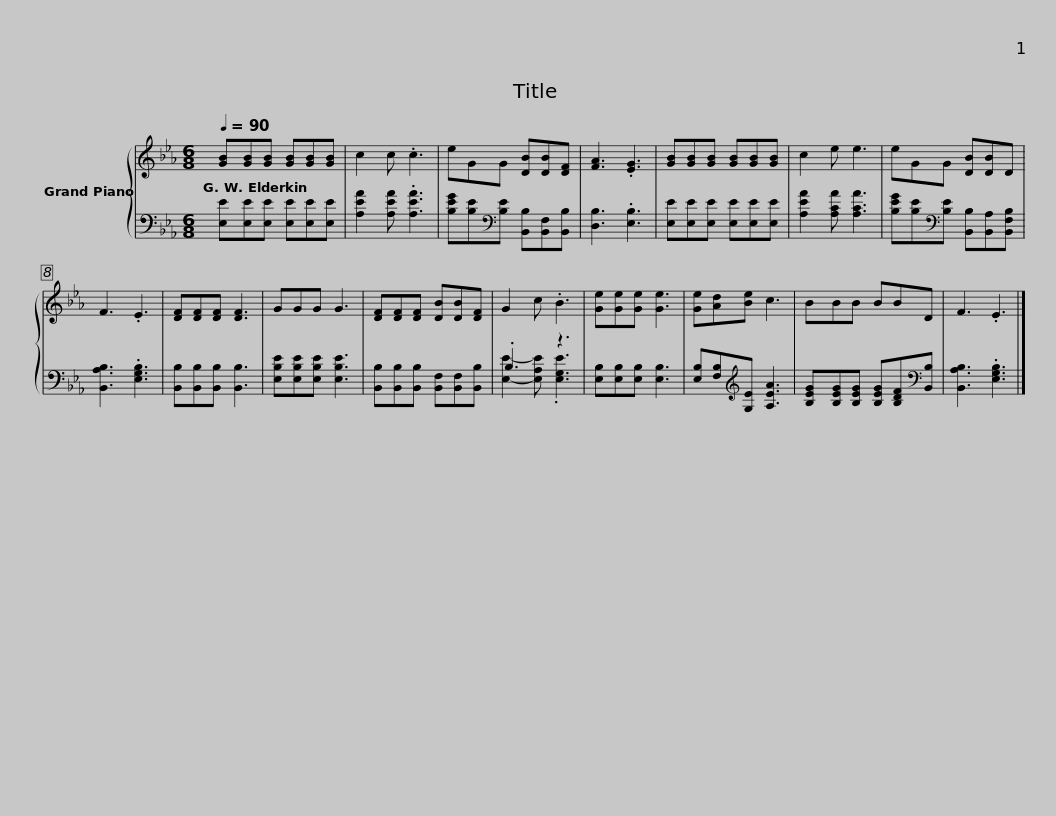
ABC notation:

X:1
%%score { 1 | ( 2 3 ) }
L:1/8
Q:1/4=90
M:6/8
I:linebreak $
K:Eb
V:1 treble
V:2 bass
V:3 bass
V:1
 [GB][GB][GB] [GB][GB][GB] | c2 c .c3 | eGG [DB][DB][DF] | [FA]3 .[EG]3 | [GB][GB][GB] [GB][GB][GB] | %5
 c2 e e3 |$ eGG [DB][DB]D | F3 .E3 | [DF][DF][DF] [DF]3 | GGG G3 | %10
 [DF][DF][DF] [DB][DB][DF] | G2 c .B3 | [Ge][Ge][Ge] [Ge]3 |$ [Ge][Ad][Be] c3 | BBB BBD | %15
 F3 .E3 |] %16
V:2
 [E,E][E,E][E,E] [E,E][E,E][E,E] | [A,EA]2 [A,EA] .[A,EA]3 | [B,EG][B,E][K:bass][B,E] [B,,B,][B,,F,][B,,B,] | [D,B,]3 .[E,B,]3 | [E,E][E,E][E,E] [E,E][E,E][E,E] | %5
 [A,EA]2 [A,CA] [A,CA]3 |$ [B,EG][B,E][K:bass][B,E] [B,,B,][B,,A,][B,,F,B,] | [B,,A,B,]3 .[E,G,B,]3 | [B,,B,][B,,B,][B,,B,] [B,,B,]3 | [E,B,E][E,B,E][E,B,E] [E,B,E]3 | %10
 [B,,B,][B,,B,][B,,B,] [B,,F,][B,,F,][B,,B,] | .B,3 z3 | [E,B,][E,B,][E,B,] [E,B,]3 |$ [E,B,][F,B,][K:treble][G,E] [A,EA]3 | [B,EG][B,EG][B,EG] [B,EG][B,DF][K:bass][B,,B,] | %15
 [B,,A,B,]3 .[E,G,B,]3 |] %16
V:3
 x6 | x6 | x2[K:bass] x4 | x6 | x6 | %5
 x6 |$ x2[K:bass] x4 | x6 | x6 | x6 | %10
 x6 | [E,E]2- [E,A,E] .[E,G,E]3 | x6 |$ x2[K:treble] x4 | x5[K:bass] x | %15
 x6 |] %16
